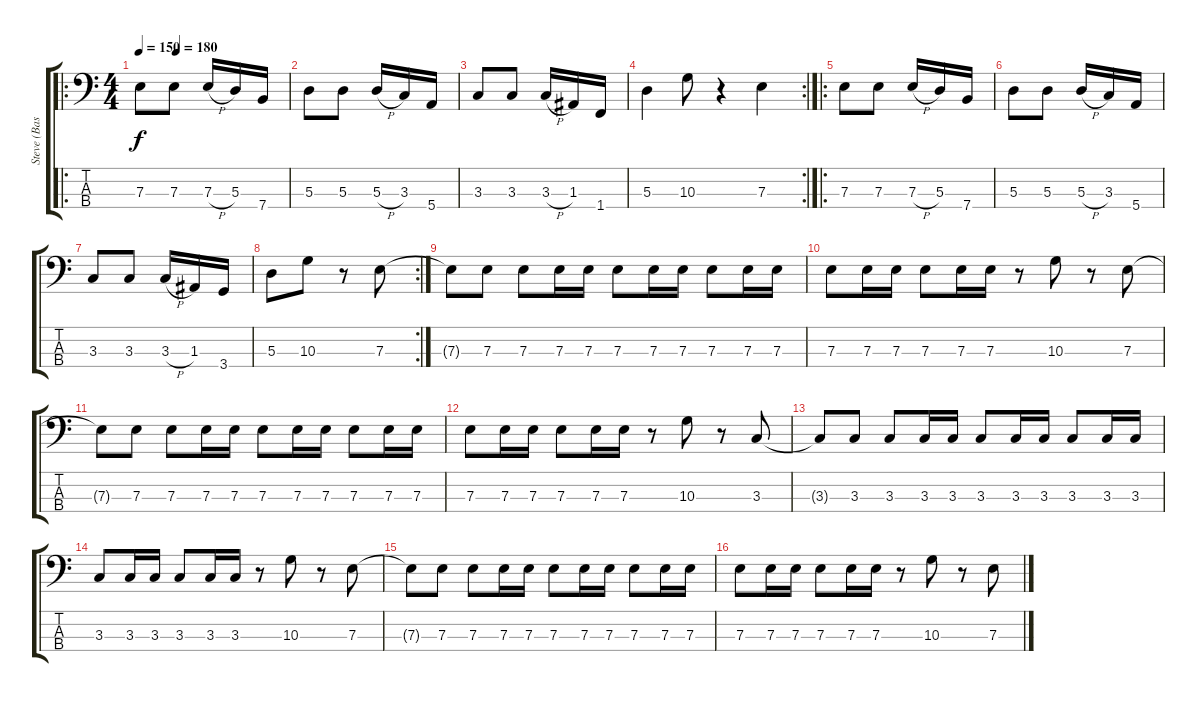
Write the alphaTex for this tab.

\track ("Steve (Bass)" "Steve (Bas") {instrument electricbassfinger}
\staff {score tabs}
\tuning (G2 D2 A1 E1) {hide}
\ro
\ts (4 4)
\tempo 150
\tempo 200
\tempo (180 0.25)
\tempo 150
\clef f4
\ks c
7.3.8{dy f instrument electricbassfinger} 7.3.8 7.3{h}.16 5.3.16 7.4.16 |
5.3.8 5.3.8 5.3{h}.16 3.3.16 5.4.16 |
3.3.8 3.3.8 3.3{h}.16 1.3.16 1.4.16 |
\rc 2
5.3.4 10.3.8 r.4 7.3.4 |
\ro
7.3.8 7.3.8 7.3{h}.16 5.3.16 7.4.16 |
5.3.8 5.3.8 5.3{h}.16 3.3.16 5.4.16 |
3.3.8 3.3.8 3.3{h}.16 1.3.16 3.4.16 |
\rc 2
5.3.8 10.3.8 r.8 7.3.8 |
7.3{t}.8 7.3.8 7.3.8 7.3.16 7.3.16 7.3.8 7.3.16 7.3.16 7.3.8 7.3.16 7.3.16 |
7.3.8 7.3.16 7.3.16 7.3.8 7.3.16 7.3.16 r.8 10.3.8 r.8 7.3.8 |
7.3{t}.8 7.3.8 7.3.8 7.3.16 7.3.16 7.3.8 7.3.16 7.3.16 7.3.8 7.3.16 7.3.16 |
7.3.8 7.3.16 7.3.16 7.3.8 7.3.16 7.3.16 r.8 10.3.8 r.8 3.3.8 |
3.3{t}.8 3.3.8 3.3.8 3.3.16 3.3.16 3.3.8 3.3.16 3.3.16 3.3.8 3.3.16 3.3.16 |
3.3.8 3.3.16 3.3.16 3.3.8 3.3.16 3.3.16 r.8 10.3.8 r.8 7.3.8 |
7.3{t}.8 7.3.8 7.3.8 7.3.16 7.3.16 7.3.8 7.3.16 7.3.16 7.3.8 7.3.16 7.3.16 |
7.3.8 7.3.16 7.3.16 7.3.8 7.3.16 7.3.16 r.8 10.3.8 r.8 7.3.8
